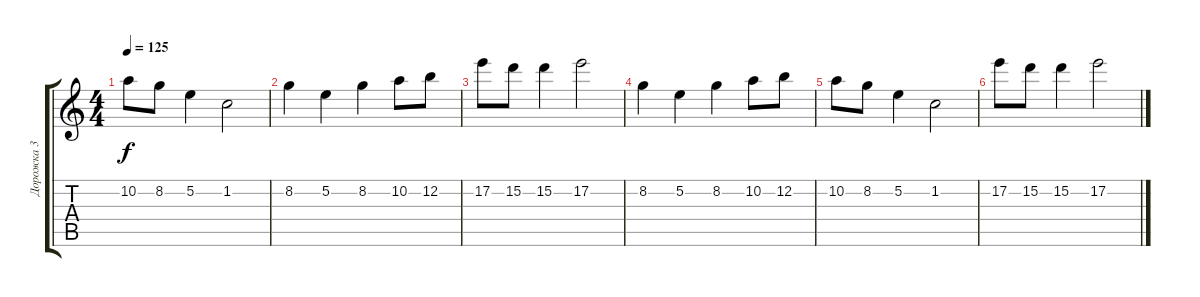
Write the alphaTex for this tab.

\track ("Дорожка 3" "Дорожка 3") {instrument contrabass}
\staff {score tabs}
\tuning (E4 B3 G3 D3 A2 E2) {hide}
\ts (4 4)
\tempo 125
\clef g2
\ks c
10.2.8{dy f} 8.2.8 5.2.4 1.2.2 |
8.2.4 5.2.4 8.2.4 10.2.8 12.2.8 |
17.2.8 15.2.8 15.2.4 17.2.2 |
8.2.4 5.2.4 8.2.4 10.2.8 12.2.8 |
10.2.8 8.2.8 5.2.4 1.2.2 |
17.2.8 15.2.8 15.2.4 17.2.2
